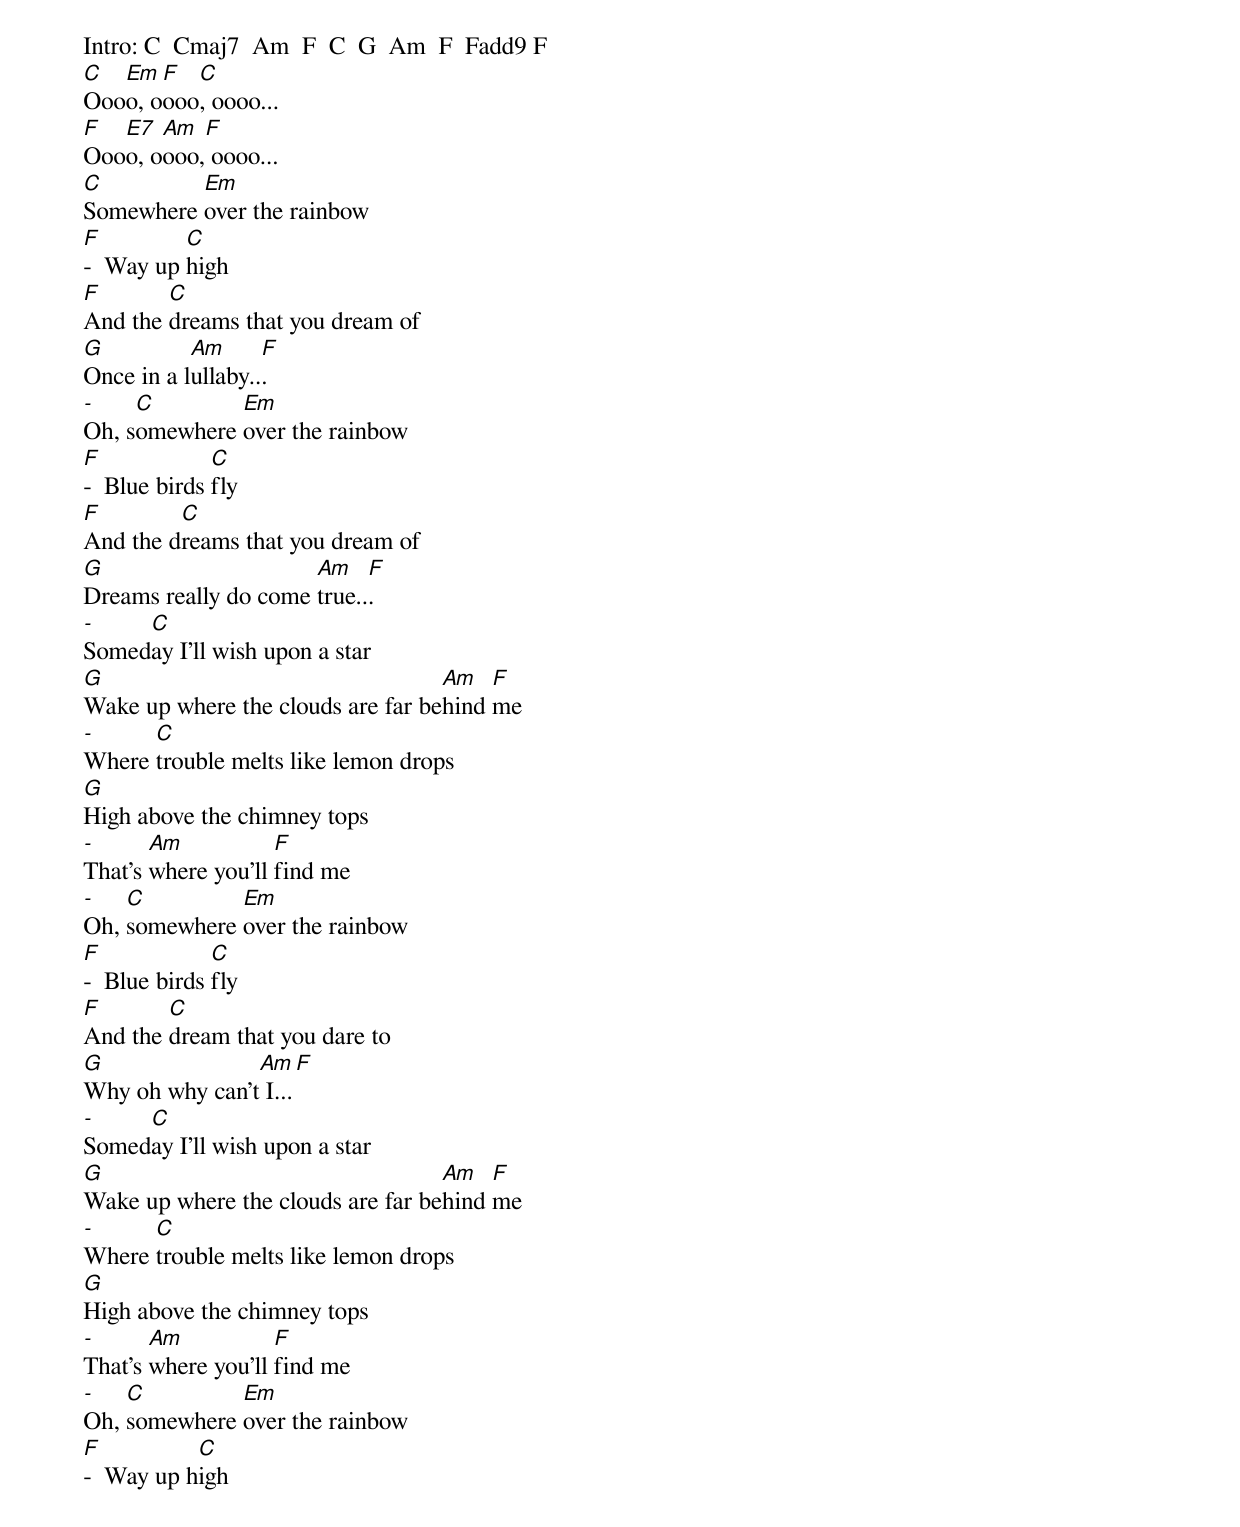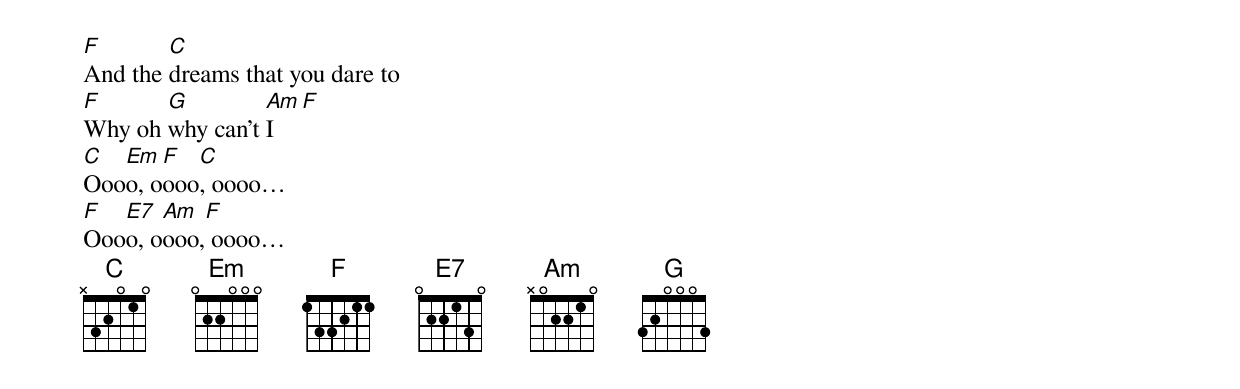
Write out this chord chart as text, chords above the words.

Intro: C  Cmaj7  Am  F  C  G  Am  F  Fadd9 F
C  Em  F  C
Oooo, oooo, oooo...
F  E7  Am  F
Oooo, oooo, oooo...
C         Em
Somewhere over the rainbow
F         C
-  Way up high
F       C
And the dreams that you dream of
G          Am      F
Once in a lullaby...
-    C        Em
Oh, somewhere over the rainbow
F             C
-  Blue birds fly
F        C
And the dreams that you dream of
G                     Am    F
Dreams really do come true...
-    C
Someday I'll wish upon a star
G                                  Am   F
Wake up where the clouds are far behind me
-     C
Where trouble melts like lemon drops
G
High above the chimney tops
-      Am           F
That's where you'll find me
-   C         Em
Oh, somewhere over the rainbow
F             C
-  Blue birds fly
F       C
And the dream that you dare to
G               Am   F
Why oh why can't I...
-    C
Someday I'll wish upon a star
G                                  Am   F
Wake up where the clouds are far behind me
-     C
Where trouble melts like lemon drops
G
High above the chimney tops
-      Am           F
That's where you'll find me
-   C         Em
Oh, somewhere over the rainbow
F          C
-  Way up high
F       C
And the dreams that you dare to
F      G         Am   F
Why oh why can't I
C  Em  F  C
Oooo, oooo, oooo…
F  E7  Am  F
Oooo, oooo, oooo…
